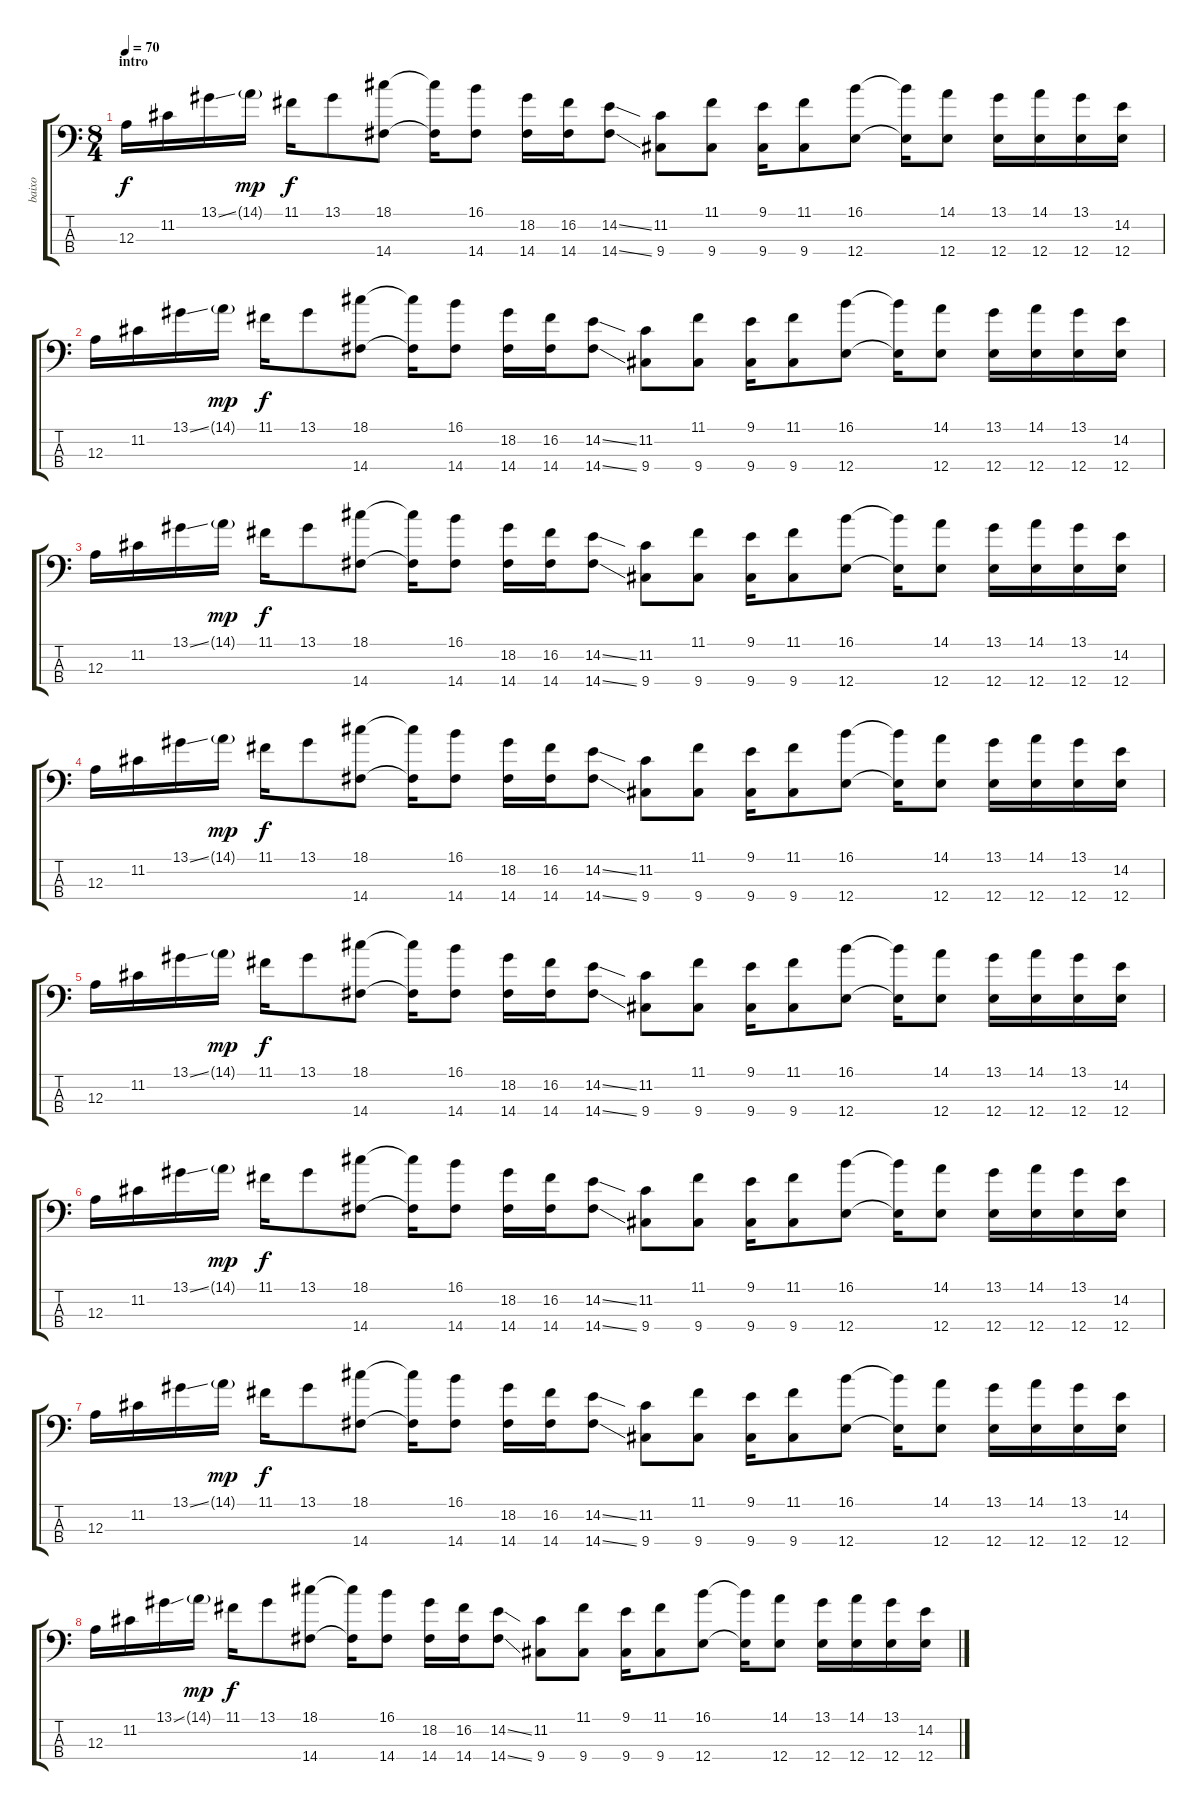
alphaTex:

\track ("baixo" "baixo") {instrument electricbassfinger}
\staff {score tabs}
\tuning (G2 D2 A1 E1) {hide}
\ts (8 4)
\section ("" "intro")
\tempo 70
\clef f4
\ks c
12.3.16{dy f instrument electricbassfinger} 11.2.16 13.1{ss}.16 14.1{g}.16{dy mp} 11.1.16{dy f} 13.1.8 (18.1 14.4).8 (18.1{t} 14.4{t}).16 (16.1 14.4).8 (18.2 14.4).16 (16.2 14.4).16 (14.2{ss} 14.4{ss}).8 (11.2 9.4).8 (11.1 9.4).8 (9.1 9.4).16 (11.1 9.4).8 (16.1 12.4).8 (16.1{t} 12.4{t}).16 (14.1 12.4).8 (13.1 12.4).16 (14.1 12.4).16 (13.1 12.4).16 (14.2 12.4).16 |
12.3.16 11.2.16 13.1{ss}.16 14.1{g}.16{dy mp} 11.1.16{dy f} 13.1.8 (18.1 14.4).8 (18.1{t} 14.4{t}).16 (16.1 14.4).8 (18.2 14.4).16 (16.2 14.4).16 (14.2{ss} 14.4{ss}).8 (11.2 9.4).8 (11.1 9.4).8 (9.1 9.4).16 (11.1 9.4).8 (16.1 12.4).8 (16.1{t} 12.4{t}).16 (14.1 12.4).8 (13.1 12.4).16 (14.1 12.4).16 (13.1 12.4).16 (14.2 12.4).16 |
12.3.16 11.2.16 13.1{ss}.16 14.1{g}.16{dy mp} 11.1.16{dy f} 13.1.8 (18.1 14.4).8 (18.1{t} 14.4{t}).16 (16.1 14.4).8 (18.2 14.4).16 (16.2 14.4).16 (14.2{ss} 14.4{ss}).8 (11.2 9.4).8 (11.1 9.4).8 (9.1 9.4).16 (11.1 9.4).8 (16.1 12.4).8 (16.1{t} 12.4{t}).16 (14.1 12.4).8 (13.1 12.4).16 (14.1 12.4).16 (13.1 12.4).16 (14.2 12.4).16 |
12.3.16 11.2.16 13.1{ss}.16 14.1{g}.16{dy mp} 11.1.16{dy f} 13.1.8 (18.1 14.4).8 (18.1{t} 14.4{t}).16 (16.1 14.4).8 (18.2 14.4).16 (16.2 14.4).16 (14.2{ss} 14.4{ss}).8 (11.2 9.4).8 (11.1 9.4).8 (9.1 9.4).16 (11.1 9.4).8 (16.1 12.4).8 (16.1{t} 12.4{t}).16 (14.1 12.4).8 (13.1 12.4).16 (14.1 12.4).16 (13.1 12.4).16 (14.2 12.4).16 |
12.3.16 11.2.16 13.1{ss}.16 14.1{g}.16{dy mp} 11.1.16{dy f} 13.1.8 (18.1 14.4).8 (18.1{t} 14.4{t}).16 (16.1 14.4).8 (18.2 14.4).16 (16.2 14.4).16 (14.2{ss} 14.4{ss}).8 (11.2 9.4).8 (11.1 9.4).8 (9.1 9.4).16 (11.1 9.4).8 (16.1 12.4).8 (16.1{t} 12.4{t}).16 (14.1 12.4).8 (13.1 12.4).16 (14.1 12.4).16 (13.1 12.4).16 (14.2 12.4).16 |
12.3.16 11.2.16 13.1{ss}.16 14.1{g}.16{dy mp} 11.1.16{dy f} 13.1.8 (18.1 14.4).8 (18.1{t} 14.4{t}).16 (16.1 14.4).8 (18.2 14.4).16 (16.2 14.4).16 (14.2{ss} 14.4{ss}).8 (11.2 9.4).8 (11.1 9.4).8 (9.1 9.4).16 (11.1 9.4).8 (16.1 12.4).8 (16.1{t} 12.4{t}).16 (14.1 12.4).8 (13.1 12.4).16 (14.1 12.4).16 (13.1 12.4).16 (14.2 12.4).16 |
12.3.16 11.2.16 13.1{ss}.16 14.1{g}.16{dy mp} 11.1.16{dy f} 13.1.8 (18.1 14.4).8 (18.1{t} 14.4{t}).16 (16.1 14.4).8 (18.2 14.4).16 (16.2 14.4).16 (14.2{ss} 14.4{ss}).8 (11.2 9.4).8 (11.1 9.4).8 (9.1 9.4).16 (11.1 9.4).8 (16.1 12.4).8 (16.1{t} 12.4{t}).16 (14.1 12.4).8 (13.1 12.4).16 (14.1 12.4).16 (13.1 12.4).16 (14.2 12.4).16 |
12.3.16 11.2.16 13.1{ss}.16 14.1{g}.16{dy mp} 11.1.16{dy f} 13.1.8 (18.1 14.4).8 (18.1{t} 14.4{t}).16 (16.1 14.4).8 (18.2 14.4).16 (16.2 14.4).16 (14.2{ss} 14.4{ss}).8 (11.2 9.4).8 (11.1 9.4).8 (9.1 9.4).16 (11.1 9.4).8 (16.1 12.4).8 (16.1{t} 12.4{t}).16 (14.1 12.4).8 (13.1 12.4).16 (14.1 12.4).16 (13.1 12.4).16 (14.2 12.4).16
